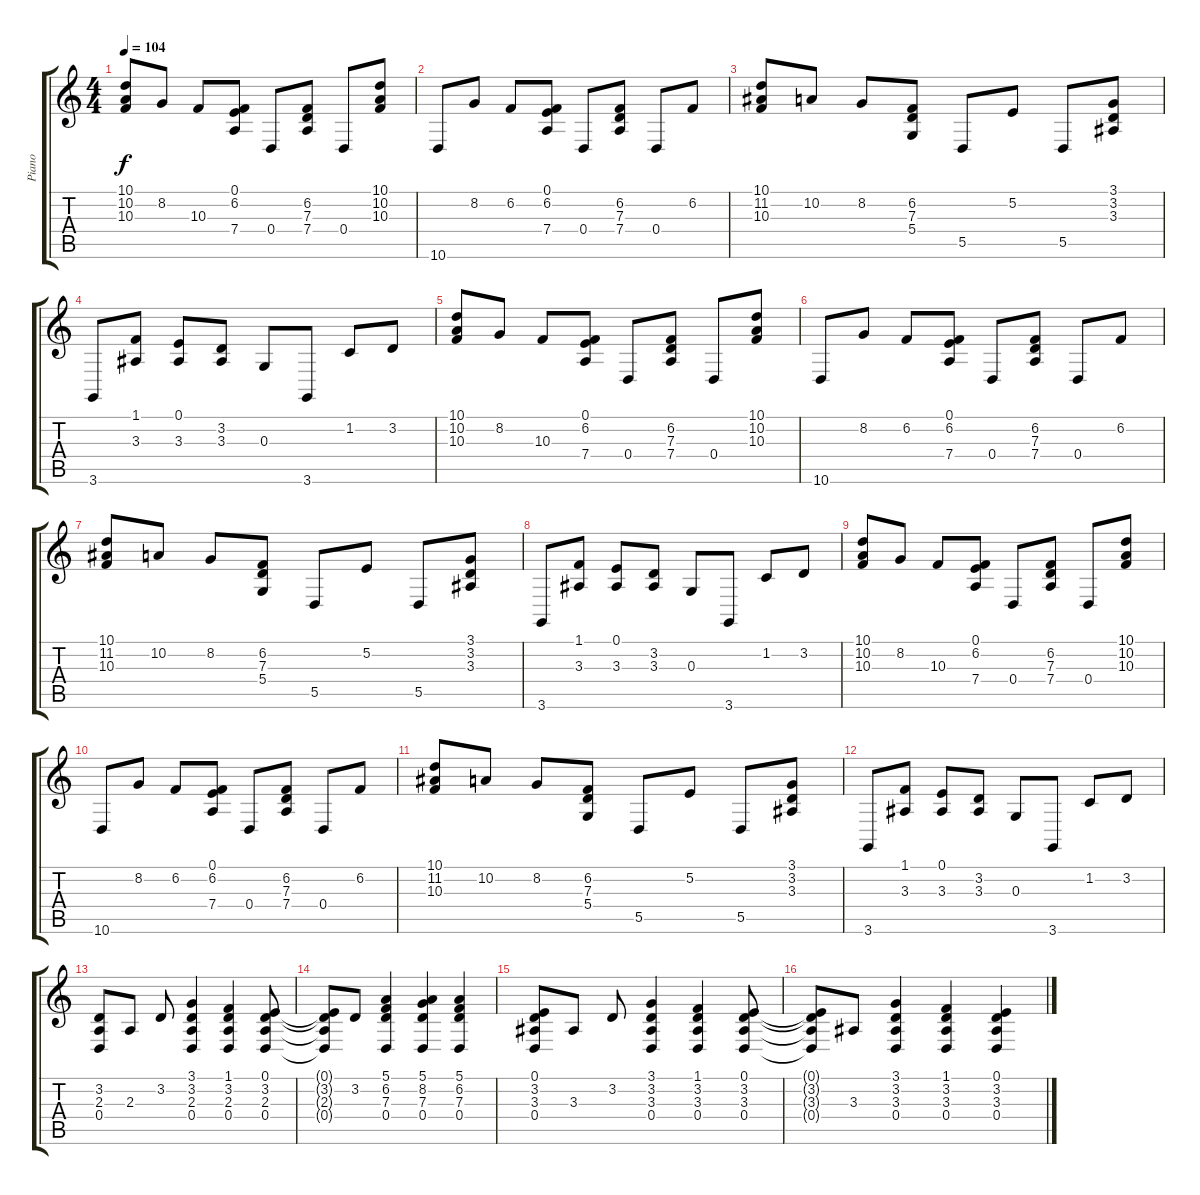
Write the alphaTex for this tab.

\track ("Piano" "Piano") {instrument acousticgrandpiano}
\staff {score tabs}
\tuning (E4 B3 G3 D3 A2 E2) {hide}
\ts (4 4)
\tempo 104
\clef g2
\ks c
(10.1 10.2 10.3).8{dy f} 8.2.8 10.3.8 (0.1 6.2 7.4).8 0.4.8 (6.2 7.3 7.4).8 0.4.8 (10.1 10.2 10.3).8 |
10.6.8 8.2.8 6.2.8 (0.1 6.2 7.4).8 0.4.8 (6.2 7.3 7.4).8 0.4.8 6.2.8 |
(10.1 11.2 10.3).8 10.2.8 8.2.8 (6.2 7.3 5.4).8 5.5.8 5.2.8 5.5.8 (3.1 3.2 3.3).8 |
3.6.8 (1.1 3.3).8 (0.1 3.3).8 (3.2 3.3).8 0.3.8 3.6.8 1.2.8 3.2.8 |
(10.1 10.2 10.3).8 8.2.8 10.3.8 (0.1 6.2 7.4).8 0.4.8 (6.2 7.3 7.4).8 0.4.8 (10.1 10.2 10.3).8 |
10.6.8 8.2.8 6.2.8 (0.1 6.2 7.4).8 0.4.8 (6.2 7.3 7.4).8 0.4.8 6.2.8 |
(10.1 11.2 10.3).8 10.2.8 8.2.8 (6.2 7.3 5.4).8 5.5.8 5.2.8 5.5.8 (3.1 3.2 3.3).8 |
3.6.8 (1.1 3.3).8 (0.1 3.3).8 (3.2 3.3).8 0.3.8 3.6.8 1.2.8 3.2.8 |
(10.1 10.2 10.3).8 8.2.8 10.3.8 (0.1 6.2 7.4).8 0.4.8 (6.2 7.3 7.4).8 0.4.8 (10.1 10.2 10.3).8 |
10.6.8 8.2.8 6.2.8 (0.1 6.2 7.4).8 0.4.8 (6.2 7.3 7.4).8 0.4.8 6.2.8 |
(10.1 11.2 10.3).8 10.2.8 8.2.8 (6.2 7.3 5.4).8 5.5.8 5.2.8 5.5.8 (3.1 3.2 3.3).8 |
3.6.8 (1.1 3.3).8 (0.1 3.3).8 (3.2 3.3).8 0.3.8 3.6.8 1.2.8 3.2.8 |
(3.2 2.3 0.4).8 2.3.8 3.2.8 (3.1 3.2 2.3 0.4).4 (1.1 3.2 2.3 0.4).4 (0.1 3.2 2.3 0.4).8 |
(0.1{t} 3.2{t} 2.3{t} 0.4{t}).8 3.2.8 (5.1 6.2 7.3 0.4).4 (5.1 8.2 7.3 0.4).4 (5.1 6.2 7.3 0.4).4 |
(0.1 3.2 3.3 0.4).8 3.3.8 3.2.8 (3.1 3.2 3.3 0.4).4 (1.1 3.2 3.3 0.4).4 (0.1 3.2 3.3 0.4).8 |
(0.1{t} 3.2{t} 3.3{t} 0.4{t}).8 3.3.8 (3.1 3.2 3.3 0.4).4 (1.1 3.2 3.3 0.4).4 (0.1 3.2 3.3 0.4).4
